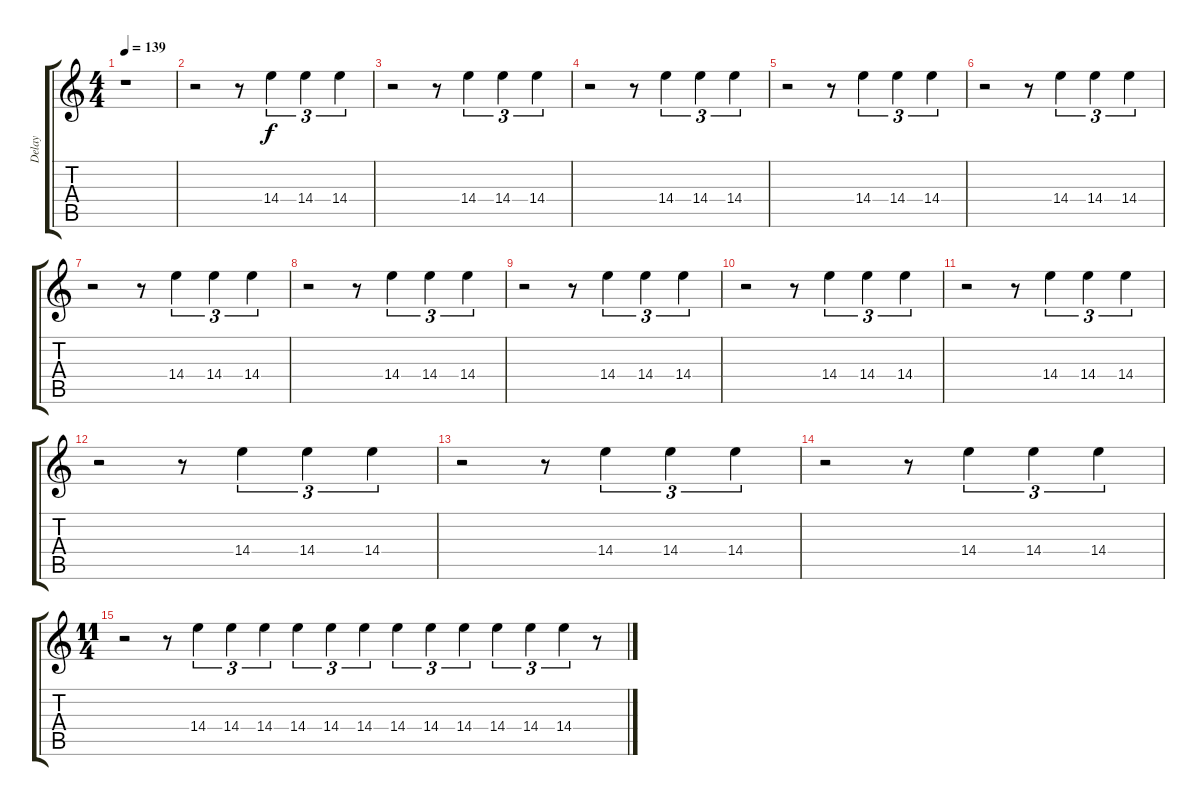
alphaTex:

\track ("Delay" "Delay") {instrument distortionguitar}
\staff {score tabs}
\tuning (E4 B3 G3 D3 A2 E2) {hide}
\ts (4 4)
\tempo 139
\clef g2
\ks c
r.1{dy f} |
r.2 r.8{volume 13} 14.4.4{tu (3 2) volume 9} 14.4.4{tu (3 2)} 14.4.4{tu (3 2)} |
r.2 r.8{volume 13} 14.4.4{tu (3 2) volume 9} 14.4.4{tu (3 2)} 14.4.4{tu (3 2)} |
r.2 r.8{volume 13} 14.4.4{tu (3 2) volume 9} 14.4.4{tu (3 2)} 14.4.4{tu (3 2)} |
r.2 r.8{volume 13} 14.4.4{tu (3 2) volume 9} 14.4.4{tu (3 2)} 14.4.4{tu (3 2)} |
r.2 r.8{volume 13} 14.4.4{tu (3 2) volume 9} 14.4.4{tu (3 2)} 14.4.4{tu (3 2)} |
r.2 r.8{volume 13} 14.4.4{tu (3 2) volume 9} 14.4.4{tu (3 2)} 14.4.4{tu (3 2)} |
r.2 r.8{volume 13} 14.4.4{tu (3 2) volume 9} 14.4.4{tu (3 2)} 14.4.4{tu (3 2)} |
r.2 r.8{volume 13} 14.4.4{tu (3 2) volume 9} 14.4.4{tu (3 2)} 14.4.4{tu (3 2)} |
r.2 r.8{volume 13} 14.4.4{tu (3 2) volume 9} 14.4.4{tu (3 2)} 14.4.4{tu (3 2)} |
r.2 r.8{volume 13} 14.4.4{tu (3 2) volume 9} 14.4.4{tu (3 2)} 14.4.4{tu (3 2)} |
r.2 r.8{volume 13} 14.4.4{tu (3 2) volume 9} 14.4.4{tu (3 2)} 14.4.4{tu (3 2)} |
r.2 r.8{volume 13} 14.4.4{tu (3 2) volume 9} 14.4.4{tu (3 2)} 14.4.4{tu (3 2)} |
r.2 r.8{volume 13} 14.4.4{tu (3 2) volume 9} 14.4.4{tu (3 2)} 14.4.4{tu (3 2)} |
\ts (11 4)
r.2 r.8{volume 13} 14.4.4{tu (3 2) volume 0} 14.4.4{tu (3 2)} 14.4.4{tu (3 2)} 14.4.4{tu (3 2)} 14.4.4{tu (3 2)} 14.4.4{tu (3 2)} 14.4.4{tu (3 2)} 14.4.4{tu (3 2)} 14.4.4{tu (3 2)} 14.4.4{tu (3 2)} 14.4.4{tu (3 2)} 14.4.4{tu (3 2)} r.8
